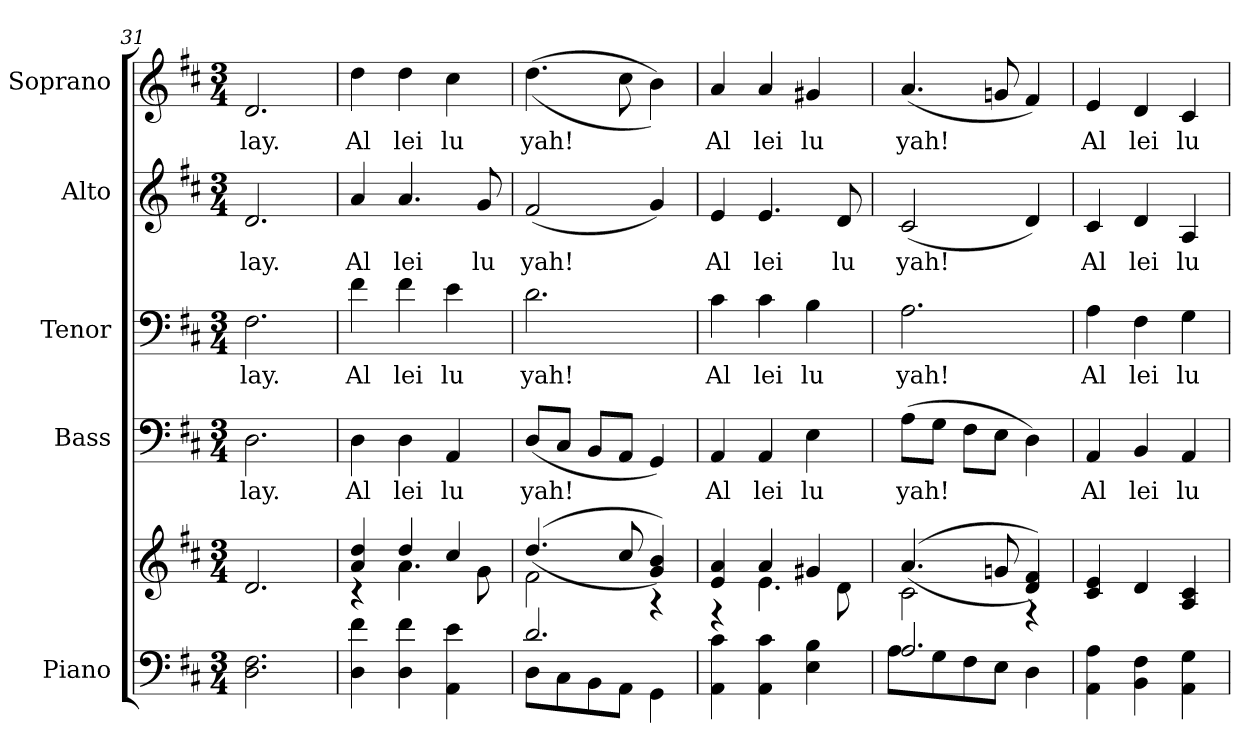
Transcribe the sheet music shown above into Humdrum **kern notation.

**kern	**kern	**kern	**text	**kern	**text	**kern	**text	**kern	**text
*part5	*part5	*part4	*part4	*part3	*part3	*part2	*part2	*part1	*part1
*staff6	*staff5	*staff4	*staff4	*staff3	*staff3	*staff2	*staff2	*staff1	*staff1
*I"Piano	*	*I"Bass	*	*I"Tenor	*	*I"Alto	*	*I"Soprano	*
*I'Pno.	*	*I'B.	*	*I'T.	*	*I'A.	*	*I'S.	*
!!LO:PB:g=z
*clefF4	*clefG2	*clefF4	*	*clefF4	*	*clefG2	*	*clefG2	*
*k[f#c#]	*k[f#c#]	*k[f#c#]	*	*k[f#c#]	*	*k[f#c#]	*	*k[f#c#]	*
*D:	*D:	*D:	*	*D:	*	*D:	*	*D:	*
*M3/4	*M3/4	*M3/4	*	*M3/4	*	*M3/4	*	*M3/4	*
=31	=31	=31	=31	=31	=31	=31	=31	=31	=31
!	!	!	!LO:LY:b:color=#000000	!	!	!	!	!	!
!	!	!	!	!	!LO:LY:b:color=#000000	!	!	!	!
!	!	!	!	!	!	!	!LO:LY:b:color=#000000	!	!
!	!	!	!	!	!	!	!	!	!LO:LY:b:color=#000000
2.Di\ 2.F#i	2.di/	2.Di\	lay.	2.F#i\	lay.	2.di/	lay.	2.di/	lay.
=32	=32	=32	=32	=32	=32	=32	=32	=32	=32
*	*^	*	*	*	*	*	*	*	*
!	!	!	!	!LO:LY:b:color=#000000	!	!	!	!	!	!
!	!	!	!	!	!	!LO:LY:b:color=#000000	!	!	!	!
!	!	!	!	!	!	!	!	!LO:LY:b:color=#000000	!	!
!	!	!	!	!	!	!	!	!	!	!LO:LY:b:color=#000000
4Di\ 4f#i	4ai/ 4ddi	4r	4Di\	Al	4f#i\	Al	4ai/	Al	4ddi\	Al
!	!	!	!	!LO:LY:b:color=#000000	!	!	!	!	!	!
!	!	!	!	!	!	!LO:LY:b:color=#000000	!	!	!	!
!	!	!	!	!	!	!	!	!LO:LY:b:color=#000000	!	!
!	!	!	!	!	!	!	!	!	!	!LO:LY:b:color=#000000
4Di\ 4f#i	4ddi/	4.ai\	4Di\	lei	4f#i\	lei	4.ai/	lei	4ddi\	lei
!	!	!	!	!LO:LY:b:color=#000000	!	!	!	!	!	!
!	!	!	!	!	!	!LO:LY:b:color=#000000	!	!	!	!
!	!	!	!	!	!	!	!	!	!	!LO:LY:b:color=#000000
4AAi\ 4ei	4cc#i/	.	4AAi/	lu	4ei\	lu	.	.	4cc#i\	lu
!	!	!	!	!	!	!	!	!LO:LY:b:color=#000000	!	!
.	.	8gi\	.	.	.	.	8gi/	lu	.	.
=33	=33	=33	=33	=33	=33	=33	=33	=33	=33	=33
*^	*	*	*	*	*	*	*	*	*	*
!	!	!	!	!	!LO:LY:b:color=#000000	!	!	!	!	!	!
!	!	!	!	!	!	!	!LO:LY:b:color=#000000	!	!	!	!
!	!	!	!	!	!	!	!	!	!LO:LY:b:color=#000000	!	!
!	!	!	!	!	!	!	!	!	!	!	!LO:LY:b:color=#000000
2.di/	8Di\L	((4.ddi/	2f#i\	(8Di/L	yah!	2.di\	yah!	(2f#i/	yah!	((4.ddi\	yah!
.	8C#i\	.	.	8C#i/J	.	.	.	.	.	.	.
.	8BBi\	.	.	8BBi/L	.	.	.	.	.	.	.
.	8AAi\J	8cc#i/	.	8AAi/J	.	.	.	.	.	8cc#i\	.
.	4GGi\	4gi/ 4bi))	4r	4GGi/)	.	.	.	4gi/)	.	4bi\))	.
*v	*v	*	*	*	*	*	*	*	*	*	*
!!LO:PB:g=z
=34	=34	=34	=34	=34	=34	=34	=34	=34	=34	=34
*^	*	*	*	*	*	*	*	*	*	*
!	!	!	!	!	!LO:LY:b:color=#000000	!	!	!	!	!	!
*v	*v	*	*	*	*	*	*	*	*	*	*
*^	*	*	*	*	*	*	*	*	*	*
!	!	!	!	!	!	!	!LO:LY:b:color=#000000	!	!	!	!
*v	*v	*	*	*	*	*	*	*	*	*	*
*^	*	*	*	*	*	*	*	*	*	*
!	!	!	!	!	!	!	!	!	!LO:LY:b:color=#000000	!	!
*v	*v	*	*	*	*	*	*	*	*	*	*
*^	*	*	*	*	*	*	*	*	*	*
!	!	!	!	!	!	!	!	!	!	!	!LO:LY:b:color=#000000
*v	*v	*	*	*	*	*	*	*	*	*	*
4AAi\ 4c#i	4ei/ 4ai	4r	4AAi/	Al	4c#i\	Al	4ei/	Al	4ai/	Al
!	!	!	!	!LO:LY:b:color=#000000	!	!	!	!	!	!
!	!	!	!	!	!	!LO:LY:b:color=#000000	!	!	!	!
!	!	!	!	!	!	!	!	!LO:LY:b:color=#000000	!	!
!	!	!	!	!	!	!	!	!	!	!LO:LY:b:color=#000000
4AAi\ 4c#i	4ai/	4.ei\	4AAi/	lei	4c#i\	lei	4.ei/	lei	4ai/	lei
!	!	!	!	!LO:LY:b:color=#000000	!	!	!	!	!	!
!	!	!	!	!	!	!LO:LY:b:color=#000000	!	!	!	!
!	!	!	!	!	!	!	!	!	!	!LO:LY:b:color=#000000
4Ei\ 4Bi	4g#Xi/	.	4Ei\	lu	4Bi\	lu	.	.	4g#Xi/	lu
!	!	!	!	!	!	!	!	!LO:LY:b:color=#000000	!	!
.	.	8di\	.	.	.	.	8di/	lu	.	.
=35	=35	=35	=35	=35	=35	=35	=35	=35	=35	=35
*^	*	*	*	*	*	*	*	*	*	*
!	!	!	!	!	!LO:LY:b:color=#000000	!	!	!	!	!	!
!	!	!	!	!	!	!	!LO:LY:b:color=#000000	!	!	!	!
!	!	!	!	!	!	!	!	!	!LO:LY:b:color=#000000	!	!
!	!	!	!	!	!	!	!	!	!	!	!LO:LY:b:color=#000000
2.Ai/	8Ai\L	((4.ai/	2c#i\	(8Ai\L	yah!	2.Ai\	yah!	(2c#i/	yah!	(4.ai/	yah!
.	8Gi\	.	.	8Gi\J	.	.	.	.	.	.	.
.	8F#i\	.	.	8F#i\L	.	.	.	.	.	.	.
.	8Ei\J	8gni/	.	8Ei\J	.	.	.	.	.	8gni/	.
.	4Di\	4di/ 4f#i))	4r	4Di\)	.	.	.	4di/)	.	4f#i/)	.
*v	*v	*	*	*	*	*	*	*	*	*	*
*	*v	*v	*	*	*	*	*	*	*	*
=36	=36	=36	=36	=36	=36	=36	=36	=36	=36
*^	*^	*	*	*	*	*	*	*	*
!	!	!	!	!	!LO:LY:b:color=#000000	!	!	!	!	!	!
*v	*v	*	*	*	*	*	*	*	*	*	*
*	*v	*v	*	*	*	*	*	*	*	*
*^	*^	*	*	*	*	*	*	*	*
!	!	!	!	!	!	!	!LO:LY:b:color=#000000	!	!	!	!
*v	*v	*	*	*	*	*	*	*	*	*	*
*	*v	*v	*	*	*	*	*	*	*	*
*^	*^	*	*	*	*	*	*	*	*
!	!	!	!	!	!	!	!	!	!LO:LY:b:color=#000000	!	!
*v	*v	*	*	*	*	*	*	*	*	*	*
*	*v	*v	*	*	*	*	*	*	*	*
*^	*^	*	*	*	*	*	*	*	*
!	!	!	!	!	!	!	!	!	!	!	!LO:LY:b:color=#000000
*v	*v	*	*	*	*	*	*	*	*	*	*
*	*v	*v	*	*	*	*	*	*	*	*
4AAi\ 4Ai	4c#i/ 4ei	4AAi/	Al	4Ai\	Al	4c#i/	Al	4ei/	Al
!	!	!	!LO:LY:b:color=#000000	!	!	!	!	!	!
!	!	!	!	!	!LO:LY:b:color=#000000	!	!	!	!
!	!	!	!	!	!	!	!LO:LY:b:color=#000000	!	!
!	!	!	!	!	!	!	!	!	!LO:LY:b:color=#000000
4BBi\ 4F#i	4di/	4BBi/	lei	4F#i\	lei	4di/	lei	4di/	lei
!	!	!	!LO:LY:b:color=#000000	!	!	!	!	!	!
!	!	!	!	!	!LO:LY:b:color=#000000	!	!	!	!
!	!	!	!	!	!	!	!LO:LY:b:color=#000000	!	!
!	!	!	!	!	!	!	!	!	!LO:LY:b:color=#000000
4AAi\ 4Gi	4Ai/ 4c#i	4AAi/	lu	4Gi\	lu	4Ai/	lu	4c#i/	lu
=	=	=	=	=	=	=	=	=	=
*-	*-	*-	*-	*-	*-	*-	*-	*-	*-
